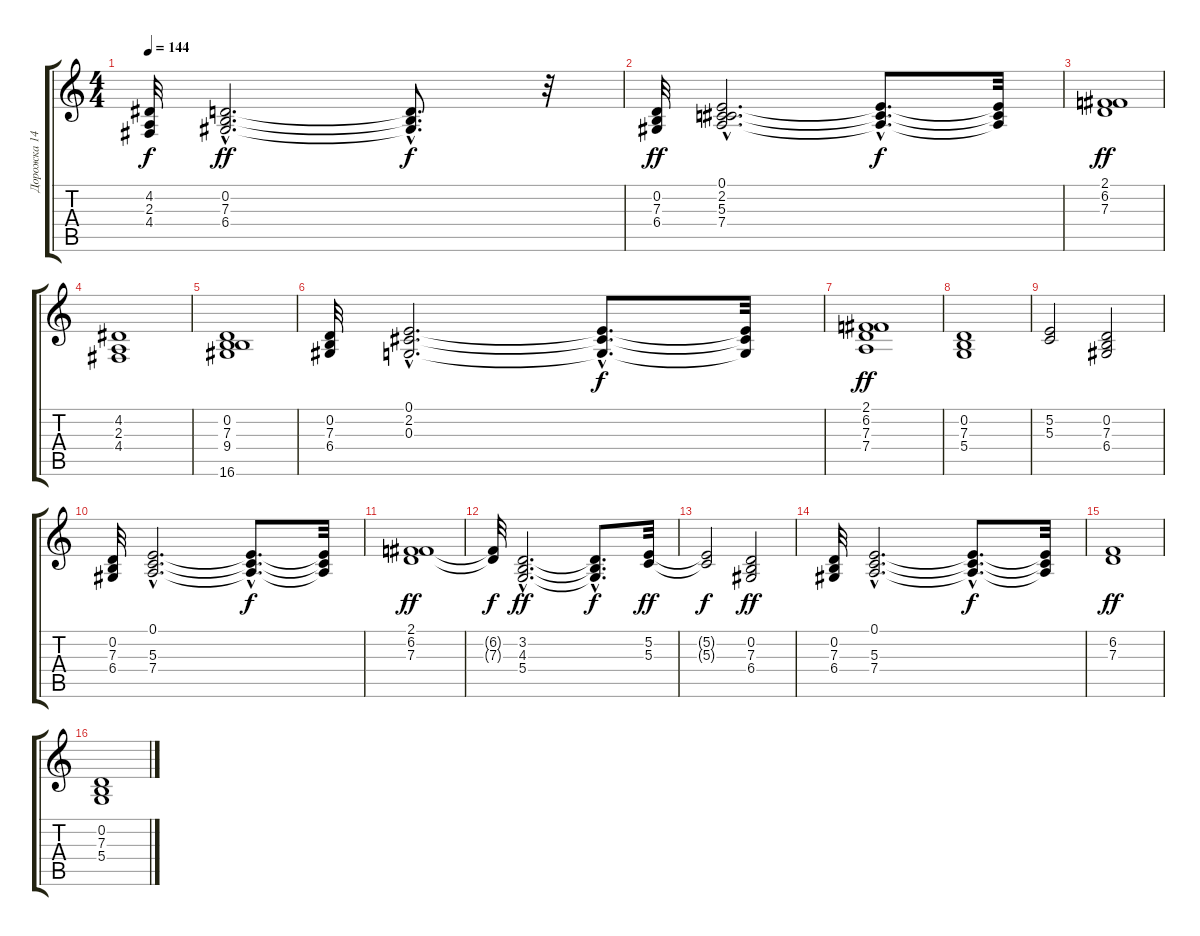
\track ("Дорожка 14" "Дорожка 14") {instrument synthstrings2}
\staff {score tabs}
\tuning (E4 B3 G3 D3 A2 E2) {hide}
\ts (4 4)
\tempo 144
\clef g2
\ks c
(4.2{t} 2.3{t} 4.4{t}).32{dy f} (0.2{hac} 7.3{hac} 6.4{hac}).2{d dy ff} (0.2{hac t} 7.3{hac t} 6.4{hac t}).8{d dy f} r.32 |
(0.2 7.3 6.4).32{dy ff} (0.1{hac} 2.2 5.3{hac} 7.4{hac}).2{d} (0.1{hac t} 5.3{hac t} 7.4{hac t}).8{d dy f} (0.1{t} 5.3{t} 7.4{t}).32 |
(2.1 6.2 7.3).1{dy ff} |
(4.2 2.3 4.4).1 |
(0.2 7.3 9.4 16.6).1 |
(0.2 7.3 6.4).32 (0.1{hac} 2.2{hac} 0.3{hac}).2{d} (0.1{hac t} 2.2{hac t} 0.3{hac t}).8{d dy f} (0.1{t} 2.2{t} 0.3{t}).32 |
(2.1 6.2 7.3 7.4).1{dy ff} |
(0.2 7.3 5.4).1 |
(5.2 5.3).2 (0.2 7.3 6.4).2 |
(0.2 7.3 6.4).32 (0.1{hac} 5.3{hac} 7.4{hac}).2{d} (0.1{hac t} 5.3{hac t} 7.4{hac t}).8{d dy f} (0.1{t} 5.3{t} 7.4{t}).32 |
(2.1 6.2 7.3).1{dy ff} |
(6.2{t} 7.3{t}).32{dy f} (3.2{hac} 4.3{hac} 5.4{hac}).2{d dy ff} (3.2{hac t} 4.3{hac t} 5.4{t}).8{d dy f} (5.2 5.3).32{dy ff} |
(5.2{t} 5.3{t}).2{dy f} (0.2 7.3 6.4).2{dy ff} |
(0.2 7.3 6.4).32 (0.1{hac} 5.3{hac} 7.4{hac}).2{d} (0.1{hac t} 5.3{hac t} 7.4{hac t}).8{d dy f} (0.1{t} 5.3{t} 7.4{t}).32 |
(6.2 7.3).1{dy ff} |
(0.2 7.3 5.4).1
